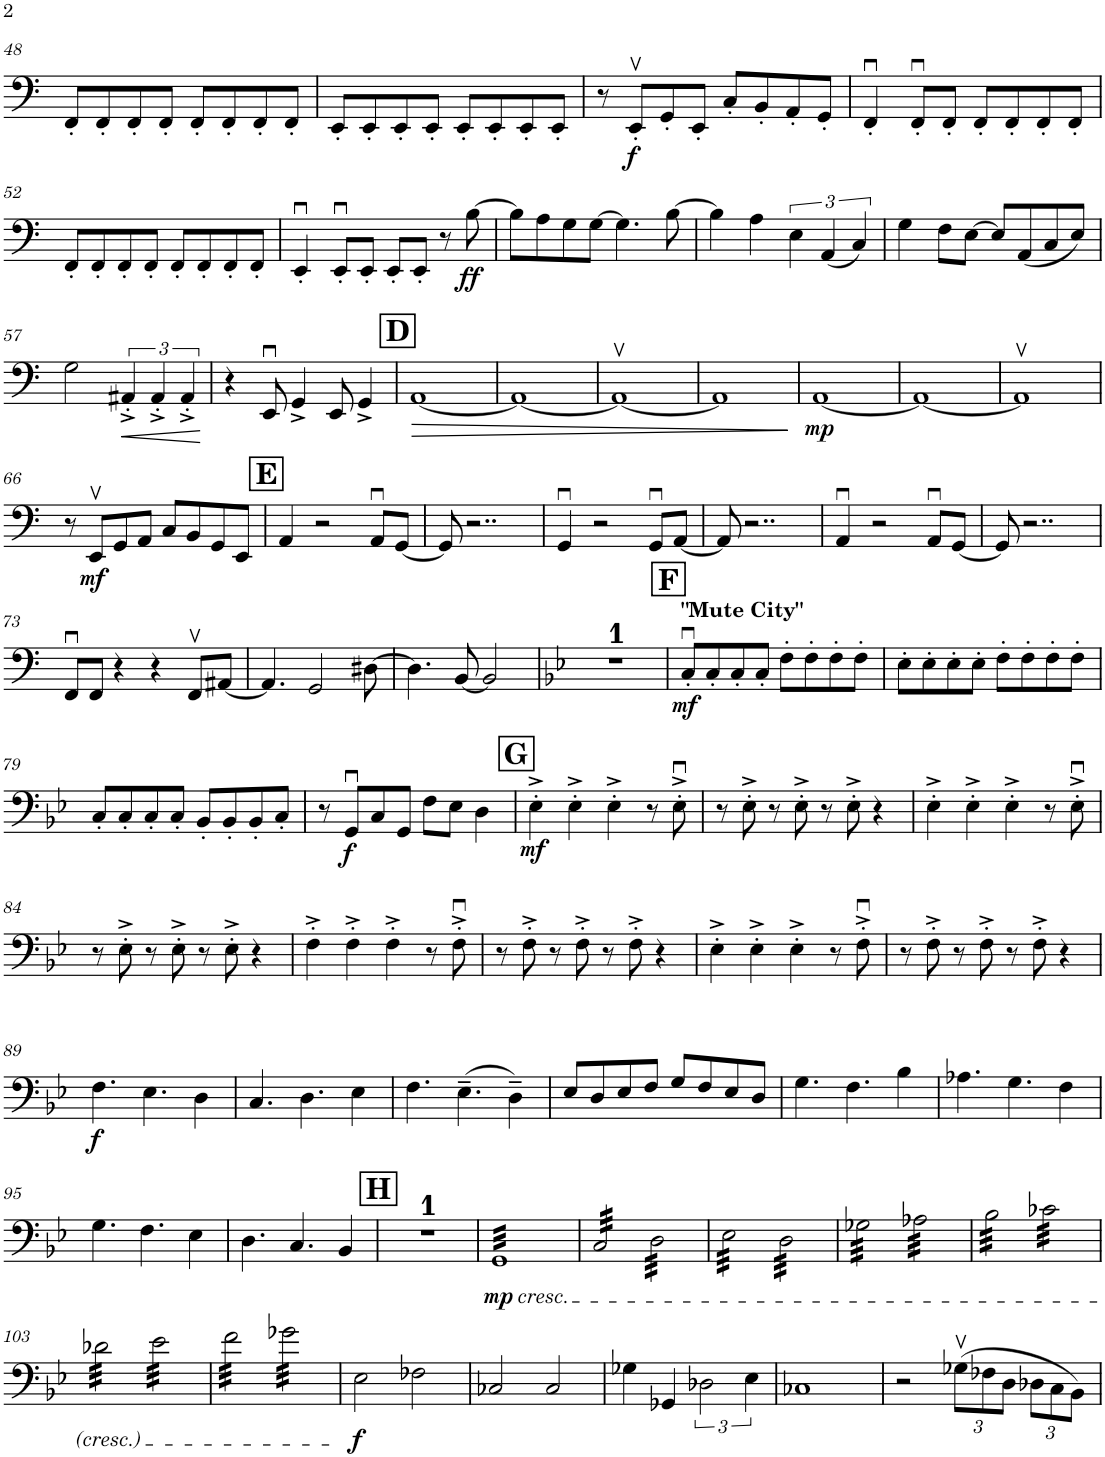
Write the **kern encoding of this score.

**kern	**dynam
*part1	*part1
*staff1	*staff1
*I"Violoncellos	*
*I'Vcs.	*
!!LO:PB:g=z
*clefF4	*
*k[]	*
*M4/4	*
=48	=48
8FF'/L	.
8FF'/	.
8FF'/	.
8FF'/J	.
8FF'/L	.
8FF'/	.
8FF'/	.
8FF'/J	.
=49	=49
8EE'/L	.
8EE'/	.
8EE'/	.
8EE'/J	.
8EE'/L	.
8EE'/	.
8EE'/	.
8EE'/J	.
=50	=50
8r	.
!	!LO:DY:b
8EEv'/L	f
8GG'/	.
8EE'/J	.
8C'/L	.
8BB'/	.
8AA'/	.
8GG'/J	.
=51	=51
4FFu'/	.
8FFu'/L	.
8FF'/J	.
8FF'/L	.
8FF'/	.
8FF'/	.
8FF'/J	.
!!LO:LB:g=z
=52	=52
8FF'/L	.
8FF'/	.
8FF'/	.
8FF'/J	.
8FF'/L	.
8FF'/	.
8FF'/	.
8FF'/J	.
=53	=53
4EEu'/	.
8EEu'/L	.
8EE'/J	.
8EE'/L	.
8EE'/J	.
8r	.
!	!LO:DY:b
[8B\	ff
=54	=54
8B\L]	.
8A\	.
8G\	.
[8G\J	.
4.G\]	.
[8B\	.
=55	=55
4B\]	.
4A\	.
6E\	.
(6AA/	.
6C/)	.
=56	=56
4G\	.
8F\L	.
[8E\J	.
8E/L]	.
(8AA/	.
8C/	.
8E/J)	.
!!LO:LB:g=z
=57	=57
2G\	.
!	!LO:HP:b
6AA#X'^/	<
6AA#'^/	.
6AA#'^/	.
.	[
=58	=58
4r	.
8EEu/	.
4GG^/	.
8EE/	.
4GG^/	.
!!LO:REH:place=s1:a:B:cj:fs=14:t=D
=59	=59
!	!LO:HP:b
[1AA	>
=60	=60
1AA_	.
=61	=61
1AAv_	.
=62	=62
1AA]	.
.	]
=63	=63
!	!LO:DY:b
[1AA	mp
=64	=64
1AA_	.
=65	=65
1AAv]	.
!!LO:LB:g=z
=66	=66
8r	.
!	!LO:DY:b
8EEv/L	mf
8GG/	.
8AA/J	.
8C/L	.
8BB/	.
8GG/	.
8EE/J	.
!!LO:REH:place=s1:a:B:cj:fs=14:t=E
=67	=67
4AA/	.
2r	.
8AAu/L	.
[8GG/J	.
=68	=68
8GG/]	.
2..r	.
=69	=69
4GGu/	.
2r	.
8GGu/L	.
[8AA/J	.
=70	=70
8AA/]	.
2..r	.
=71	=71
4AAu/	.
2r	.
8AAu/L	.
[8GG/J	.
=72	=72
8GG/]	.
2..r	.
!!LO:LB:g=z
=73	=73
8FFu/L	.
8FF/J	.
4r	.
4r	.
8FFv/L	.
[8AA#X/J	.
=74	=74
4.AA#/]	.
2GG/	.
[8D#X\	.
=75	=75
4.D#\]	.
[8BB/	.
2BB/]	.
=76	=76
*k[b-e-]	*
1r	.
!!LO:REH:place=s1:a:B:cj:fs=14:t=F
=77	=77
!LO:TX:a:B:t="Mute City"	!
!	!LO:DY:b
8Cu'/L	mf
8C'/	.
8C'/	.
8C'/J	.
8F'\L	.
8F'\	.
8F'\	.
8F'\J	.
=78	=78
8E-'\L	.
8E-'\	.
8E-'\	.
8E-'\J	.
8F'\L	.
8F'\	.
8F'\	.
8F'\J	.
!!LO:LB:g=z
=79	=79
8C'/L	.
8C'/	.
8C'/	.
8C'/J	.
8BB-'/L	.
8BB-'/	.
8BB-'/	.
8C'/J	.
=80	=80
8r	.
!	!LO:DY:b
8GGu/L	f
8C/	.
8GG/J	.
8F\L	.
8E-\J	.
4D\	.
!!LO:REH:place=s1:a:B:cj:fs=14:t=G
=81	=81
!	!LO:DY:b
4E-'^\	mf
4E-'^\	.
4E-'^\	.
8r	.
8E-u'^\	.
=82	=82
8r	.
8E-'^\	.
8r	.
8E-'^\	.
8r	.
8E-'^\	.
4r	.
=83	=83
4E-'^\	.
4E-'^\	.
4E-'^\	.
8r	.
8E-u'^\	.
!!LO:LB:g=z
=84	=84
8r	.
8E-'^\	.
8r	.
8E-'^\	.
8r	.
8E-'^\	.
4r	.
=85	=85
4F'^\	.
4F'^\	.
4F'^\	.
8r	.
8Fu'^\	.
=86	=86
8r	.
8F'^\	.
8r	.
8F'^\	.
8r	.
8F'^\	.
4r	.
=87	=87
4E-'^\	.
4E-'^\	.
4E-'^\	.
8r	.
8Fu'^\	.
=88	=88
8r	.
8F'^\	.
8r	.
8F'^\	.
8r	.
8F'^\	.
4r	.
!!LO:LB:g=z
=89	=89
!	!LO:DY:b
4.F\	f
4.E-\	.
4D\	.
=90	=90
4.C/	.
4.D\	.
4E-\	.
=91	=91
4.F\	.
(4.E-~\	.
4D~\)	.
=92	=92
8E-/L	.
8D/	.
8E-/	.
8F/J	.
8G/L	.
8F/	.
8E-/	.
8D/J	.
=93	=93
4.G\	.
4.F\	.
4B-\	.
=94	=94
4.A-X\	.
4.G\	.
4F\	.
!!LO:LB:g=z
=95	=95
4.G\	.
4.F\	.
4E-\	.
=96	=96
4.D\	.
4.C/	.
4BB-/	.
!!LO:REH:place=s1:a:B:cj:fs=14:t=H
=97	=97
1r	.
=98	=98
!LO:TX:b:i:t=cresc.	!
!	!LO:DY:b
*tremolo	*
32GGLLL	mp
32GG	.
32GG	.
32GG	.
32GG	.
32GG	.
32GG	.
32GG	.
32GG	.
32GG	.
32GG	.
32GG	.
32GG	.
32GG	.
32GG	.
32GG	.
32GG	.
32GG	.
32GG	.
32GG	.
32GG	.
32GG	.
32GG	.
32GG	.
32GG	.
32GG	.
32GG	.
32GG	.
32GG	.
32GG	.
32GG	.
32GGJJJ	.
=99	=99
32C/LLL	.
32C/	.
32C/	.
32C/	.
32C/	.
32C/	.
32C/	.
32C/	.
32C/	.
32C/	.
32C/	.
32C/	.
32C/	.
32C/	.
32C/	.
32C/JJJ	.
32D\LLL	.
32D\	.
32D\	.
32D\	.
32D\	.
32D\	.
32D\	.
32D\	.
32D\	.
32D\	.
32D\	.
32D\	.
32D\	.
32D\	.
32D\	.
32D\JJJ	.
=100	=100
32E-\LLL	.
32E-\	.
32E-\	.
32E-\	.
32E-\	.
32E-\	.
32E-\	.
32E-\	.
32E-\	.
32E-\	.
32E-\	.
32E-\	.
32E-\	.
32E-\	.
32E-\	.
32E-\JJJ	.
32D\LLL	.
32D\	.
32D\	.
32D\	.
32D\	.
32D\	.
32D\	.
32D\	.
32D\	.
32D\	.
32D\	.
32D\	.
32D\	.
32D\	.
32D\	.
32D\JJJ	.
=101	=101
32G-X\LLL	.
32G-X\	.
32G-X\	.
32G-X\	.
32G-X\	.
32G-X\	.
32G-X\	.
32G-X\	.
32G-X\	.
32G-X\	.
32G-X\	.
32G-X\	.
32G-X\	.
32G-X\	.
32G-X\	.
32G-X\JJJ	.
32A-X\LLL	.
32A-X\	.
32A-X\	.
32A-X\	.
32A-X\	.
32A-X\	.
32A-X\	.
32A-X\	.
32A-X\	.
32A-X\	.
32A-X\	.
32A-X\	.
32A-X\	.
32A-X\	.
32A-X\	.
32A-X\JJJ	.
=102	=102
32B-\LLL	.
32B-\	.
32B-\	.
32B-\	.
32B-\	.
32B-\	.
32B-\	.
32B-\	.
32B-\	.
32B-\	.
32B-\	.
32B-\	.
32B-\	.
32B-\	.
32B-\	.
32B-\JJJ	.
32c-X\LLL	.
32c-X\	.
32c-X\	.
32c-X\	.
32c-X\	.
32c-X\	.
32c-X\	.
32c-X\	.
32c-X\	.
32c-X\	.
32c-X\	.
32c-X\	.
32c-X\	.
32c-X\	.
32c-X\	.
32c-X\JJJ	.
!!LO:LB:g=z
=103	=103
32d-X\LLL	.
32d-X\	.
32d-X\	.
32d-X\	.
32d-X\	.
32d-X\	.
32d-X\	.
32d-X\	.
32d-X\	.
32d-X\	.
32d-X\	.
32d-X\	.
32d-X\	.
32d-X\	.
32d-X\	.
32d-X\JJJ	.
32e-\LLL	.
32e-\	.
32e-\	.
32e-\	.
32e-\	.
32e-\	.
32e-\	.
32e-\	.
32e-\	.
32e-\	.
32e-\	.
32e-\	.
32e-\	.
32e-\	.
32e-\	.
32e-\JJJ	.
=104	=104
32f\LLL	.
32f\	.
32f\	.
32f\	.
32f\	.
32f\	.
32f\	.
32f\	.
32f\	.
32f\	.
32f\	.
32f\	.
32f\	.
32f\	.
32f\	.
32f\JJJ	.
32g-X\LLL	.
32g-X\	.
32g-X\	.
32g-X\	.
32g-X\	.
32g-X\	.
32g-X\	.
32g-X\	.
32g-X\	.
32g-X\	.
32g-X\	.
32g-X\	.
32g-X\	.
32g-X\	.
32g-X\	.
32g-X\JJJ	.
*Xtremolo	*
=105	=105
!	!LO:DY:b
2E-\	f
2F-X\	.
=106	=106
2C-X/	.
2C-/	.
=107	=107
4G-X\	.
4GG-X/	.
3D-X\	.
6E-\	.
=108	=108
1C-X	.
=109	=109
2r	.
*Xbrackettup	*
(12G-Xv\L	.
12F-X\	.
12D\J	.
12D-X\L	.
12C\	.
12BB-\J)	.
=	=
*-	*-
